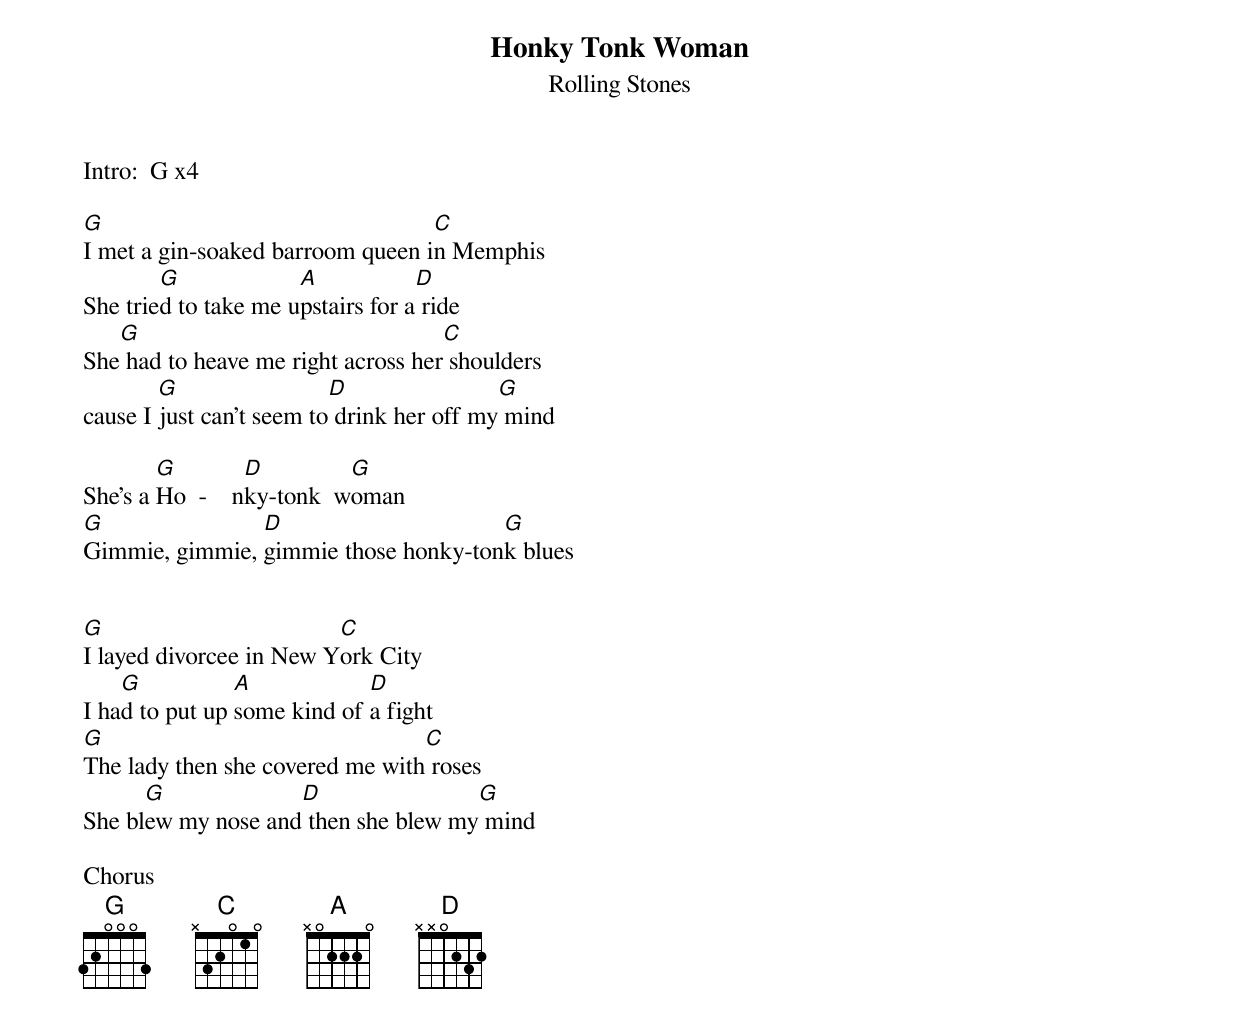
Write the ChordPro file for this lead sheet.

{t:Honky Tonk Woman}
{st:Rolling Stones}


Intro:  G x4

[G]I met a gin-soaked barroom queen i[C]n Memphis
She trie[G]d to take me u[A]pstairs for a[D] ride
She[G] had to heave me right across her[C] shoulders
cause I [G]just can't seem to[D] drink her off my[G] mind

She's a [G]Ho  -    n[D]ky-tonk  w[G]oman
[G]Gimmie, gimmie, [D]gimmie those honky-ton[G]k blues


[G]I layed divorcee in New Y[C]ork City
I ha[G]d to put up [A]some kind of [D]a fight
[G]The lady then she covered me with[C] roses
She bl[G]ew my nose and[D] then she blew my[G] mind

Chorus
